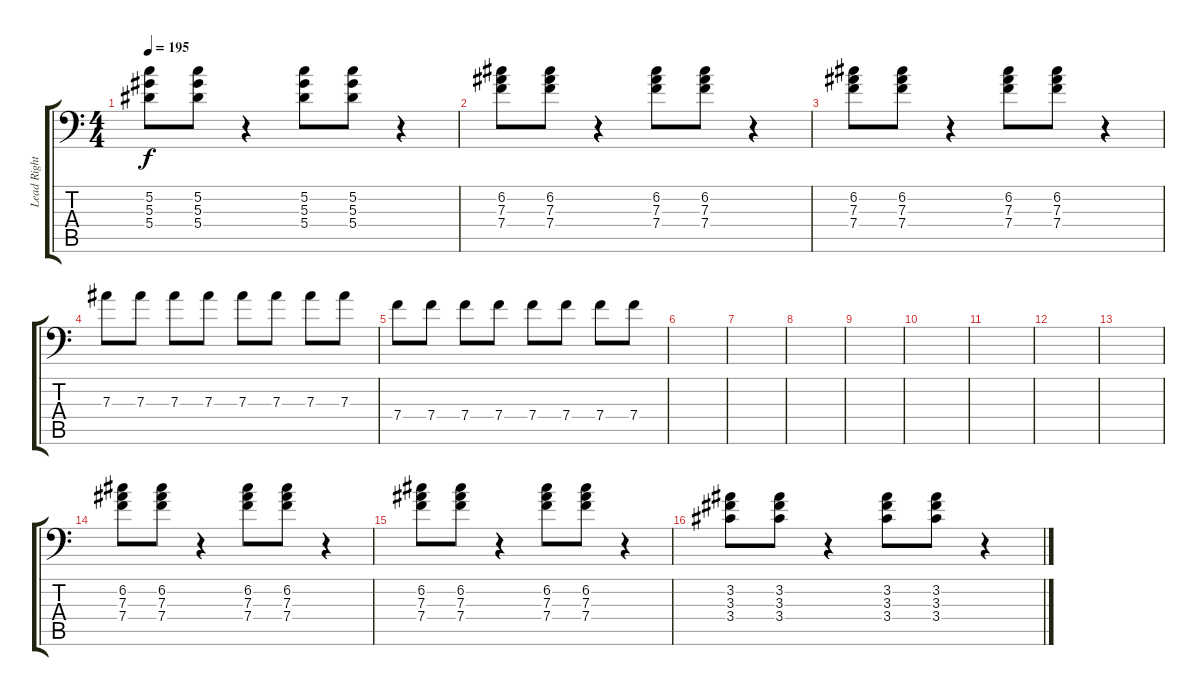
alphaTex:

\track ("Lead Right 1" "Lead Right") {instrument distortionguitar}
\staff {score tabs}
\tuning (C4 G3 Eb3 Bb2 F2 Bb1) {hide}
\ts (4 4)
\tempo 195
\clef f4
\ks c
(5.2 5.3 5.4).8{dy f} (5.2 5.3 5.4).8 r.4 (5.2 5.3 5.4).8 (5.2 5.3 5.4).8 r.4 |
(6.2 7.3 7.4).8 (6.2 7.3 7.4).8 r.4 (6.2 7.3 7.4).8 (6.2 7.3 7.4).8 r.4 |
(6.2 7.3 7.4).8 (6.2 7.3 7.4).8 r.4 (6.2 7.3 7.4).8 (6.2 7.3 7.4).8 r.4 |
7.3.8{instrument distortionguitar} 7.3.8 7.3.8 7.3.8 7.3.8 7.3.8 7.3.8 7.3.8 |
7.4.8 7.4.8 7.4.8 7.4.8 7.4.8 7.4.8 7.4.8 7.4.8 |
|
|
|
|
|
|
|
|
(6.2 7.3 7.4).8{instrument overdrivenguitar} (6.2 7.3 7.4).8 r.4 (6.2 7.3 7.4).8 (6.2 7.3 7.4).8 r.4 |
(6.2 7.3 7.4).8 (6.2 7.3 7.4).8 r.4 (6.2 7.3 7.4).8 (6.2 7.3 7.4).8 r.4 |
(3.2 3.3 3.4).8 (3.2 3.3 3.4).8 r.4 (3.2 3.3 3.4).8 (3.2 3.3 3.4).8 r.4
